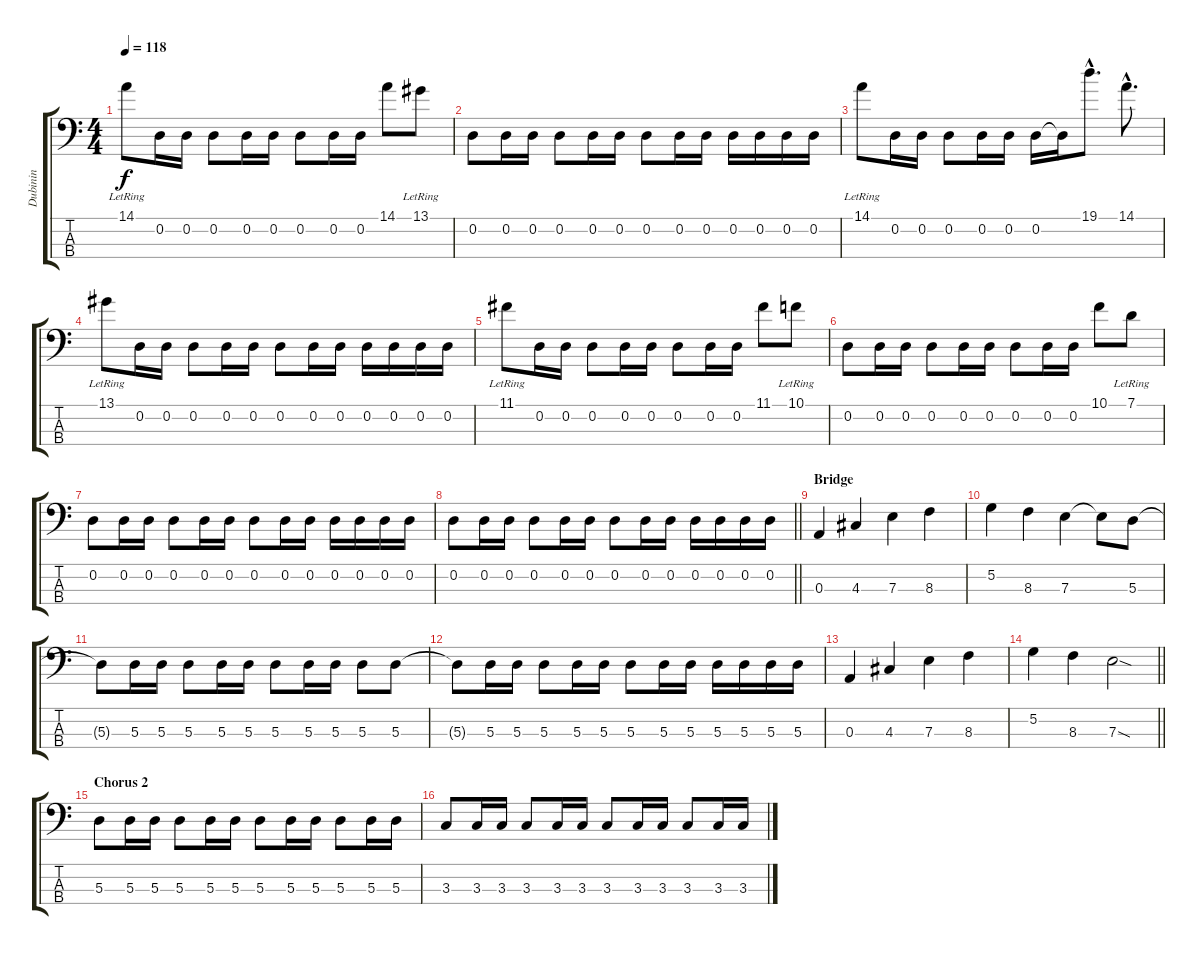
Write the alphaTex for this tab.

\track ("Dubinin" "Dubinin") {instrument electricbassfinger}
\staff {score tabs}
\tuning (G2 D2 A1 E1) {hide}
\ts (4 4)
\tempo 118
\clef f4
\ks c
14.1{lr}.8{dy f} 0.2.16 0.2.16 0.2.8 0.2.16 0.2.16 0.2.8 0.2.16 0.2.16 14.1.8 13.1{lr}.8 |
0.2.8 0.2.16 0.2.16 0.2.8 0.2.16 0.2.16 0.2.8 0.2.16 0.2.16 0.2.16 0.2.16 0.2.16 0.2.16 |
14.1{lr}.8 0.2.16 0.2.16 0.2.8 0.2.16 0.2.16 0.2.16 0.2{t}.16 19.1{hac}.8{d} 14.1{hac}.8{d} |
13.1{lr}.8 0.2.16 0.2.16 0.2.8 0.2.16 0.2.16 0.2.8 0.2.16 0.2.16 0.2.16 0.2.16 0.2.16 0.2.16 |
11.1{lr}.8 0.2.16 0.2.16 0.2.8 0.2.16 0.2.16 0.2.8 0.2.16 0.2.16 11.1.8 10.1{lr}.8 |
0.2.8 0.2.16 0.2.16 0.2.8 0.2.16 0.2.16 0.2.8 0.2.16 0.2.16 10.1.8 7.1{lr}.8 |
0.2.8 0.2.16 0.2.16 0.2.8 0.2.16 0.2.16 0.2.8 0.2.16 0.2.16 0.2.16 0.2.16 0.2.16 0.2.16 |
\barLineRight lightlight
0.2.8 0.2.16 0.2.16 0.2.8 0.2.16 0.2.16 0.2.8 0.2.16 0.2.16 0.2.16 0.2.16 0.2.16 0.2.16 |
\section ("" "Bridge")
0.3.4 4.3.4 7.3.4 8.3.4 |
5.2.4 8.3.4 7.3.4 7.3{t}.8 5.3.8 |
5.3{t}.8 5.3.16 5.3.16 5.3.8 5.3.16 5.3.16 5.3.8 5.3.16 5.3.16 5.3.8 5.3.8 |
5.3{t}.8 5.3.16 5.3.16 5.3.8 5.3.16 5.3.16 5.3.8 5.3.16 5.3.16 5.3.16 5.3.16 5.3.16 5.3.16 |
0.3.4 4.3.4 7.3.4 8.3.4 |
\barLineRight lightlight
5.2.4 8.3.4 7.3{sod}.2 |
\section ("" "Chorus 2")
5.3.8 5.3.16 5.3.16 5.3.8 5.3.16 5.3.16 5.3.8 5.3.16 5.3.16 5.3.8 5.3.16 5.3.16 |
3.3.8 3.3.16 3.3.16 3.3.8 3.3.16 3.3.16 3.3.8 3.3.16 3.3.16 3.3.8 3.3.16 3.3.16
